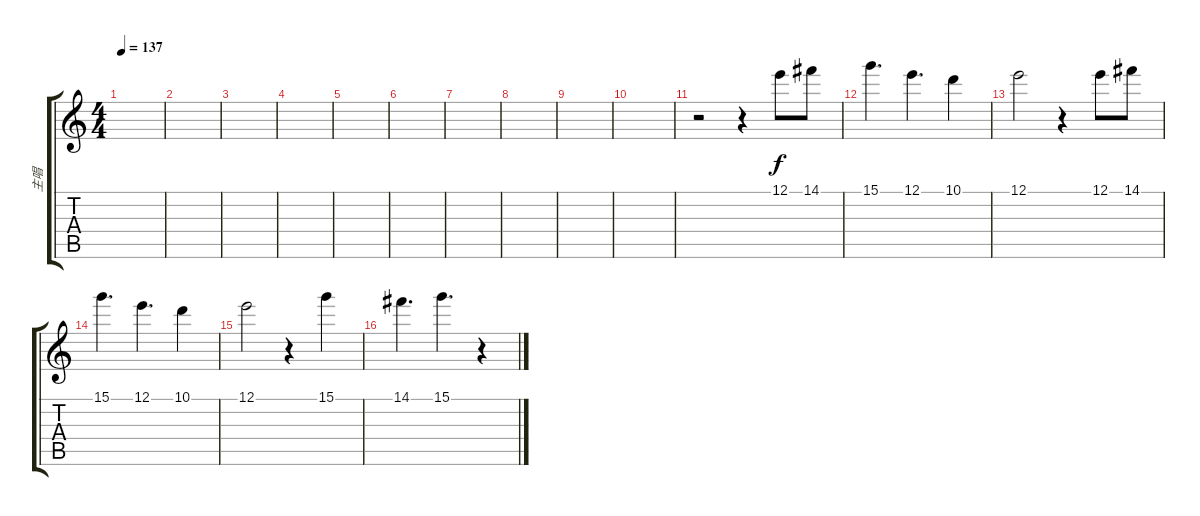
\track ("主唱" "主唱") {instrument overdrivenguitar}
\staff {score tabs}
\tuning (E4 B3 G3 D3 A2 E2) {hide}
\ts (4 4)
\tempo 137
\clef g2
\ks c
|
|
|
|
|
|
|
|
|
|
r.2 r.4 12.1.8 14.1.8 |
15.1.4{d} 12.1.4{d} 10.1.4 |
12.1.2 r.4 12.1.8 14.1.8 |
15.1.4{d} 12.1.4{d} 10.1.4 |
12.1.2 r.4 15.1.4 |
14.1.4{d} 15.1.4{d} r.4
